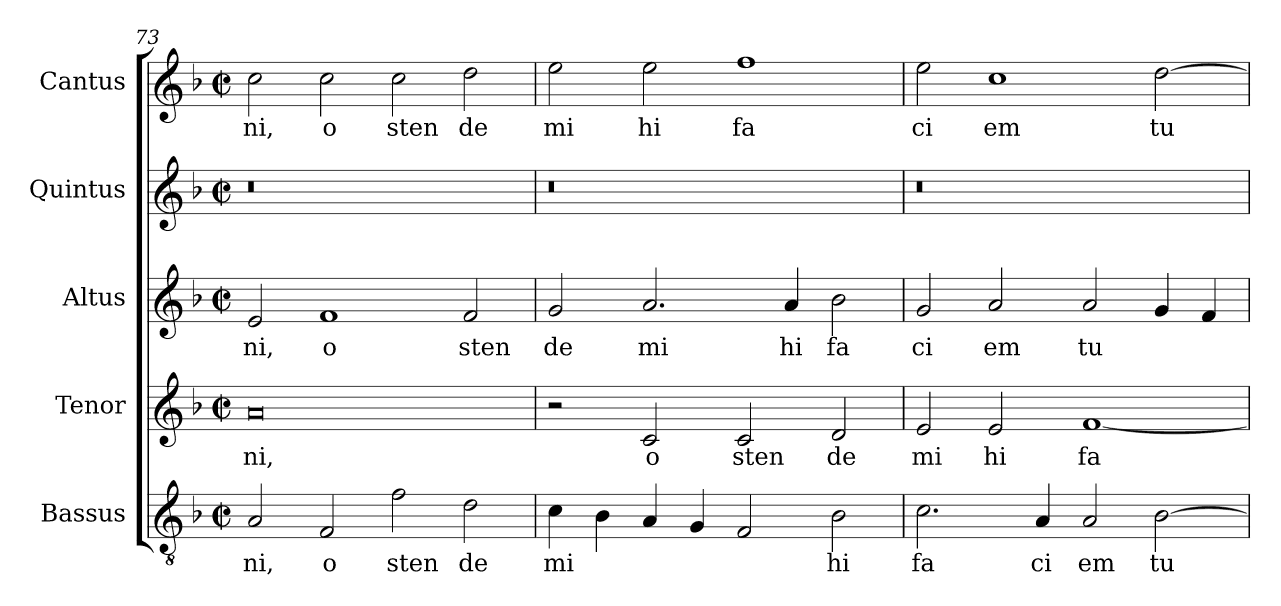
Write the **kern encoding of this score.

**kern	**text	**kern	**text	**kern	**text	**kern	**kern	**text
*part5	*part5	*part4	*part4	*part3	*part3	*part2	*part1	*part1
*staff5	*staff5	*staff4	*staff4	*staff3	*staff3	*staff2	*staff1	*staff1
*I"Bassus	*	*I"Tenor	*	*I"Altus	*	*I"Quintus	*I"Cantus	*
!!LO:LB:g=z
*clefGv2	*	*clefG2	*	*clefG2	*	*clefG2	*clefG2	*
*k[b-]	*	*k[b-]	*	*k[b-]	*	*k[b-]	*k[b-]	*
*F:	*	*F:	*	*F:	*	*F:	*F:	*
*M2/2	*	*M2/2	*	*M2/2	*	*M2/2	*M2/2	*
*met(c|)	*	*met(c|)	*	*met(c|)	*	*met(c|)	*met(c|)	*
=73	=73	=73	=73	=73	=73	=73	=73	=73
!	!LO:LY:b:cj	!	!LO:LY:b:cj	!	!LO:LY:b:cj	!	!	!LO:LY:b:cj
2A/	ni,	0a	-ni,	2e/	ni,	0r	2cc\	-ni,
!	!LO:LY:b:cj	!	!	!	!LO:LY:b:cj	!	!	!LO:LY:b:cj
2F/	o	.	.	1f	o	.	2cc\	o
!	!LO:LY:b:cj	!	!	!	!	!	!	!LO:LY:b:cj
2f\	sten	.	.	.	.	.	2cc\	sten
!	!LO:LY:b:cj	!	!	!	!LO:LY:b:cj	!	!	!LO:LY:b:cj
2d\	de	.	.	2f/	sten	.	2dd\	de
=74	=74	=74	=74	=74	=74	=74	=74	=74
!	!LO:LY:b	!	!	!	!LO:LY:b:cj	!	!	!LO:LY:b:cj
4c\	mi	2r	.	2g/	de	0r	2ee\	mi
4B-\	.	.	.	.	.	.	.	.
!	!	!	!LO:LY:b:cj	!	!LO:LY:b:cj	!	!	!LO:LY:b:cj
4A/	.	2c/	o	2.a/	mi	.	2ee\	hi
4G/	.	.	.	.	.	.	.	.
!	!	!	!LO:LY:b:cj	!	!	!	!	!LO:LY:b:cj
2F/	.	2c/	sten	.	.	.	1ff	fa
!	!	!	!	!	!LO:LY:b:cj	!	!	!
.	.	.	.	4a/	hi	.	.	.
!	!LO:LY:b:cj	!	!LO:LY:b:cj	!	!LO:LY:b:cj	!	!	!
2B-\	hi	2d/	de	2b-\	fa	.	.	.
=75	=75	=75	=75	=75	=75	=75	=75	=75
!	!LO:LY:b:cj	!	!LO:LY:b:cj	!	!LO:LY:b:cj	!	!	!LO:LY:b:cj
2.c\	fa	2e/	mi	2g/	ci	0r	2ee\	ci
!	!	!	!LO:LY:b:cj	!	!LO:LY:b:cj	!	!	!LO:LY:b:cj
.	.	2e/	hi	2a/	em	.	1cc	em
!	!LO:LY:b:cj	!	!	!	!	!	!	!
4A/	ci	.	.	.	.	.	.	.
!	!LO:LY:b:cj	!	!LO:LY:b:cj	!	!LO:LY:b:cj	!	!	!
2A/	em	[<1f	fa	2a/	tu	.	.	.
!	!LO:LY:b:cj	!	!	!	!	!	!	!LO:LY:b:cj
[>2B-\	tu	.	.	4g/	.	.	[>2dd\	tu
.	.	.	.	4f/	.	.	.	.
=	=	=	=	=	=	=	=	=
*-	*-	*-	*-	*-	*-	*-	*-	*-
